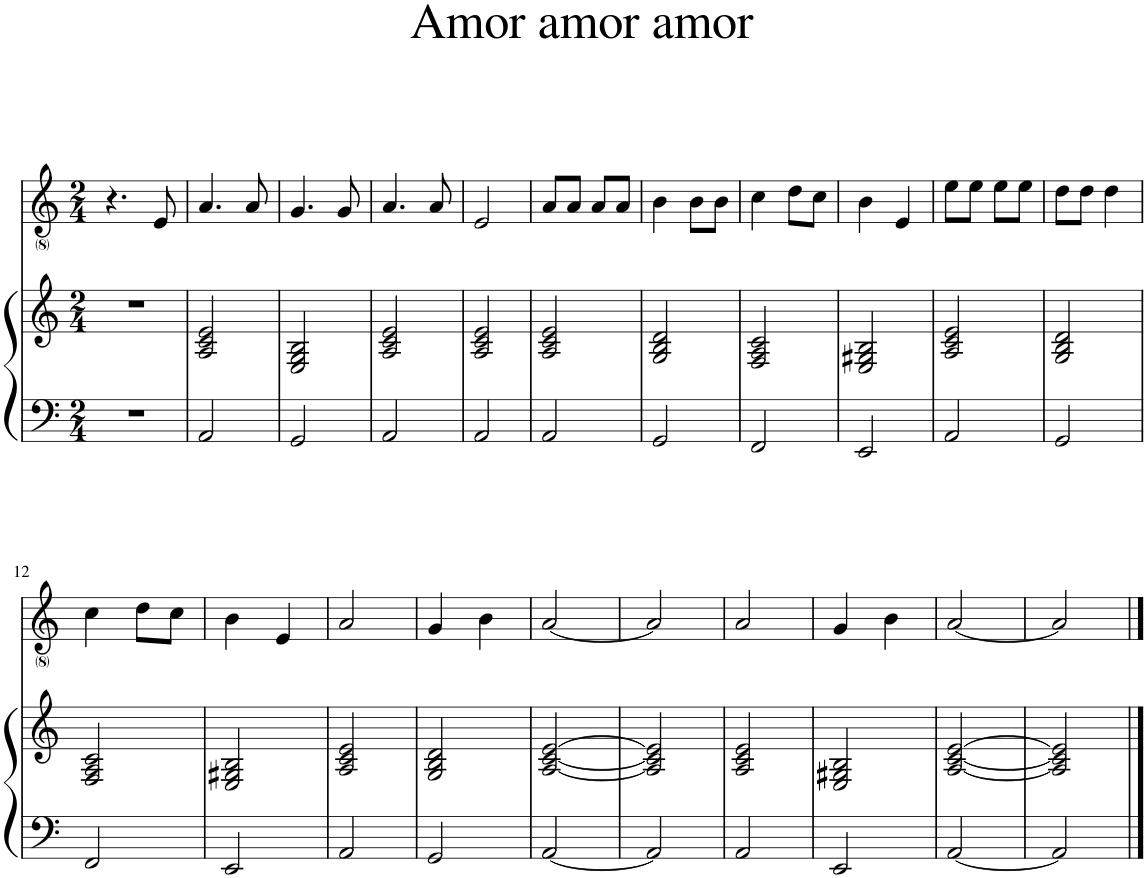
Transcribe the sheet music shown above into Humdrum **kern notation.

**kern	**kern	**kern
*part2	*part2	*part1
*staff3	*staff2	*staff1
*I"Piano	*	*I"Voice
*I'Pno	*	*
*clefF4	*clefG2	*clefG2
*k[]	*k[]	*k[]
*M2/4	*M2/4	*M2/4
=1	=1	=1
2r	2r	4.r
.	.	8e/
=2	=2	=2
2AA/	2A/ 2c/ 2e/	4.a/
.	.	8a/
=3	=3	=3
2GG/	2E/ 2G/ 2B/	4.g/
.	.	8g/
=4	=4	=4
2AA/	2A/ 2c/ 2e/	4.a/
.	.	8a/
=5	=5	=5
2AA/	2A/ 2c/ 2e/	2e/
=6	=6	=6
2AA/	2A/ 2c/ 2e/	8a/L
.	.	8a/J
.	.	8a/L
.	.	8a/J
=7	=7	=7
2GG/	2G/ 2B/ 2d/	4b\
.	.	8b\L
.	.	8b\J
=8	=8	=8
2FF/	2F/ 2A/ 2c/	4cc\
.	.	8dd\L
.	.	8cc\J
=9	=9	=9
2EE/	2E/ 2G#X/ 2B/	4b\
.	.	4e/
=10	=10	=10
2AA/	2A/ 2c/ 2e/	8ee\L
.	.	8ee\J
.	.	8ee\L
.	.	8ee\J
=11	=11	=11
2GG/	2G/ 2B/ 2d/	8dd\L
.	.	8dd\J
.	.	4dd\
!!LO:LB:g=z
=12	=12	=12
2FF/	2F/ 2A/ 2c/	4cc\
.	.	8dd\L
.	.	8cc\J
=13	=13	=13
2EE/	2E/ 2G#X/ 2B/	4b\
.	.	4e/
=14	=14	=14
2AA/	2A/ 2c/ 2e/	2a/
=15	=15	=15
2GG/	2G/ 2B/ 2d/	4g/
.	.	4b\
=16	=16	=16
[2AA/	[2A/ [2c/ [2e/	[2a/
=17	=17	=17
2AA/]	2A/] 2c/] 2e/]	2a/]
=18	=18	=18
2AA/	2A/ 2c/ 2e/	2a/
=19	=19	=19
2EE/	2E/ 2G#X/ 2B/	4g/
.	.	4b\
=20	=20	=20
[2AA/	[2A/ [2c/ [2e/	[2a/
=21	=21	=21
2AA/]	2A/] 2c/] 2e/]	2a/]
==	==	==
*-	*-	*-
